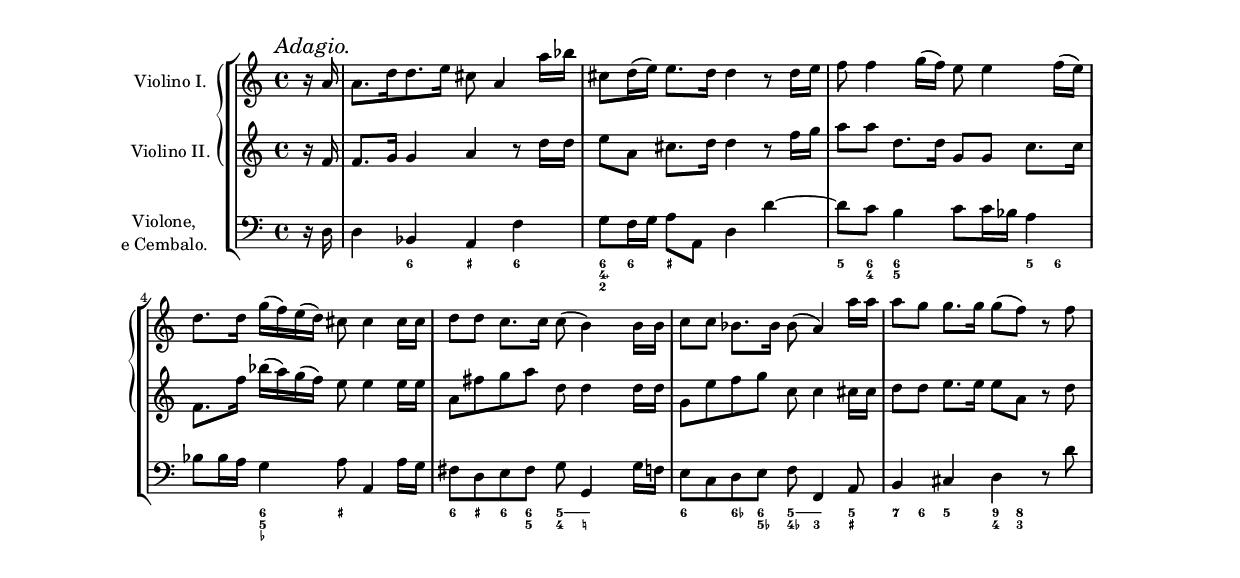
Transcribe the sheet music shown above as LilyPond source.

\version "2.11.57"
#(set-global-staff-size 15)
\paper{
  ragged-right=##f
  line-width=16\cm
  indent=1.5\cm
}

\layout {
  \context { \Score
    \override PaperColumn #'keep-inside-line = ##t
    \override NonMusicalPaperColumn #'keep-inside-line = ##t
  }
}

% NR 2.7.3 Figured bass

% Arcangelo Corelli, 12 Sonate da Camera, Op. 2
% Sonata II, Allemanda
% measures 1 - 88
% Coded by Neil Puttock; modified by Carl Sorensen

extendOn = \bassFigureExtendersOn
extendOff = \bassFigureExtendersOff

\score {
  
  \new StaffGroup <<
  
    \new GrandStaff <<
      
      \new Staff = "violinoI" {
        \set Staff.instrumentName = \markup {
          \hcenter-in #11
          \line { Violino I. }
        }
        \time 4/4
        \mark \markup { \italic Adagio. }
        \partial 8
        r16 a'16 |
        a'8. [ d''16 d''8.  e''16 ] cis''8 a'4 a''16 bes''16 |
        cis''8 d''16 ( e'' ) e''8.  d''16 d''4 r8 d''16 e''16 |
        f''8 f''4 g''16 ( f''16 ) e''8 e''4 f''16 ( e''16 ) |
        d''8.  d''16 g''16 ( f''16 ) e''16 ( d''16 ) cis''8 
            cis''4 cis''16 cis''16 |
        d''8 d''8 c''8.  c''16 c''8 ( b'4 ) b'16 b'16 |
        c''8 c''8 bes'8.  bes'16 bes'8 ( a'4 ) a''16 a''16 |
        a''8 g''8 g''8.  g''16 g''8 ( f''8 ) r8 f''8 |
      }
      
      \new Staff = "violinoII" {
        \set Staff.instrumentName = \markup {
          \hcenter-in #11
          \line { Violino II. }
        }
        \time 4/4
        \partial 8
        r16 f'16 |
        f'8.  g'16 g'4 a'4 r8 d''16 d''16 |
        e''8 a'8 cis''8.  d''16 d''4 r8 f''16 g''16 |
        a''8 a''8 d''8.  d''16 g'8 g'8 c''8.  c''16 |
        f'8.  f''16 bes''16 ( a''16 ) g''16 ( f''16 ) e''8 e''4 e''16 e''16 |
        a'8 fis''8 g''8 a''8 d''8 d''4 d''16 d''16 | 
        g'8 e''8 f''8 g''8 c''8 c''4 cis''16 cis''16 | 
        d''8 d''8 e''8.  e''16 e''8 a'8 r8 d''8 | 
      }
      
    >>
    
    \new Staff = "violone" {
      \set Staff.instrumentName = \markup {
        \hcenter-in #13 {
          \center-column {
            Violone,
            \line { e Cembalo. }
          }
        }
      }
      \time 4/4
      \clef bass
      \partial 8
      r16 d16 | 
      d4 bes,4 a,4 f4 | 
      g8 f16 g16 a8 a,8 d4 d'4 ~ | 
      d'8 c'8 b4 c'8 c'16 bes16 a4 | 
      bes8 bes16 a16 g4 a8 a,4 a16 g16 |
      fis8 d8 e8 fis8 g8 g,4 g16 f16 |
      e8 c8 d8 e8 f8 f,4 a,8 | 
      b,4 cis4 d4 r8 d'8 | 
    }
    
    \new FiguredBass \figuremode {
      \set figuredBassAlterationDirection = #RIGHT
      \set figuredBassPlusDirection = #RIGHT      
      \override VerticalAxisGroup #'minimum-Y-extent = #'()
      \override BassFigureAlignment #'stacking-dir = #DOWN
      s8 |
      s4 <6>4 <_+>4 <6>4 | 
      <6 4\+ 2>8 <6>8 <_+> s8 s2 |
      <5>8 <6 4>8 <6 5>4 s4 <5>8 <6>8 |
      s4 <6 5 _-> <_+>2 |
      <6>8 <_+>8 <6>8 <6 5>8 <5 4>8 \extendOn <5 _!>8 \extendOff s4 |
      <6>4 <6->8 <6 5->8 <5 4->8 \extendOn <5 3>4 \extendOff <5 _+>8 |
      <7>8 <6>8 <5>4 <9 4>8 <8 3>8 s4 |
    }
    
  >>
  
  \layout {
    \context {
      \Score
      \override RehearsalMark #'break-align-symbols = #'(time-signature)
      \override RehearsalMark #'self-alignment-X = #LEFT
      \override TimeSignature #'break-align-anchor-alignment = #LEFT
    }
  }
}
